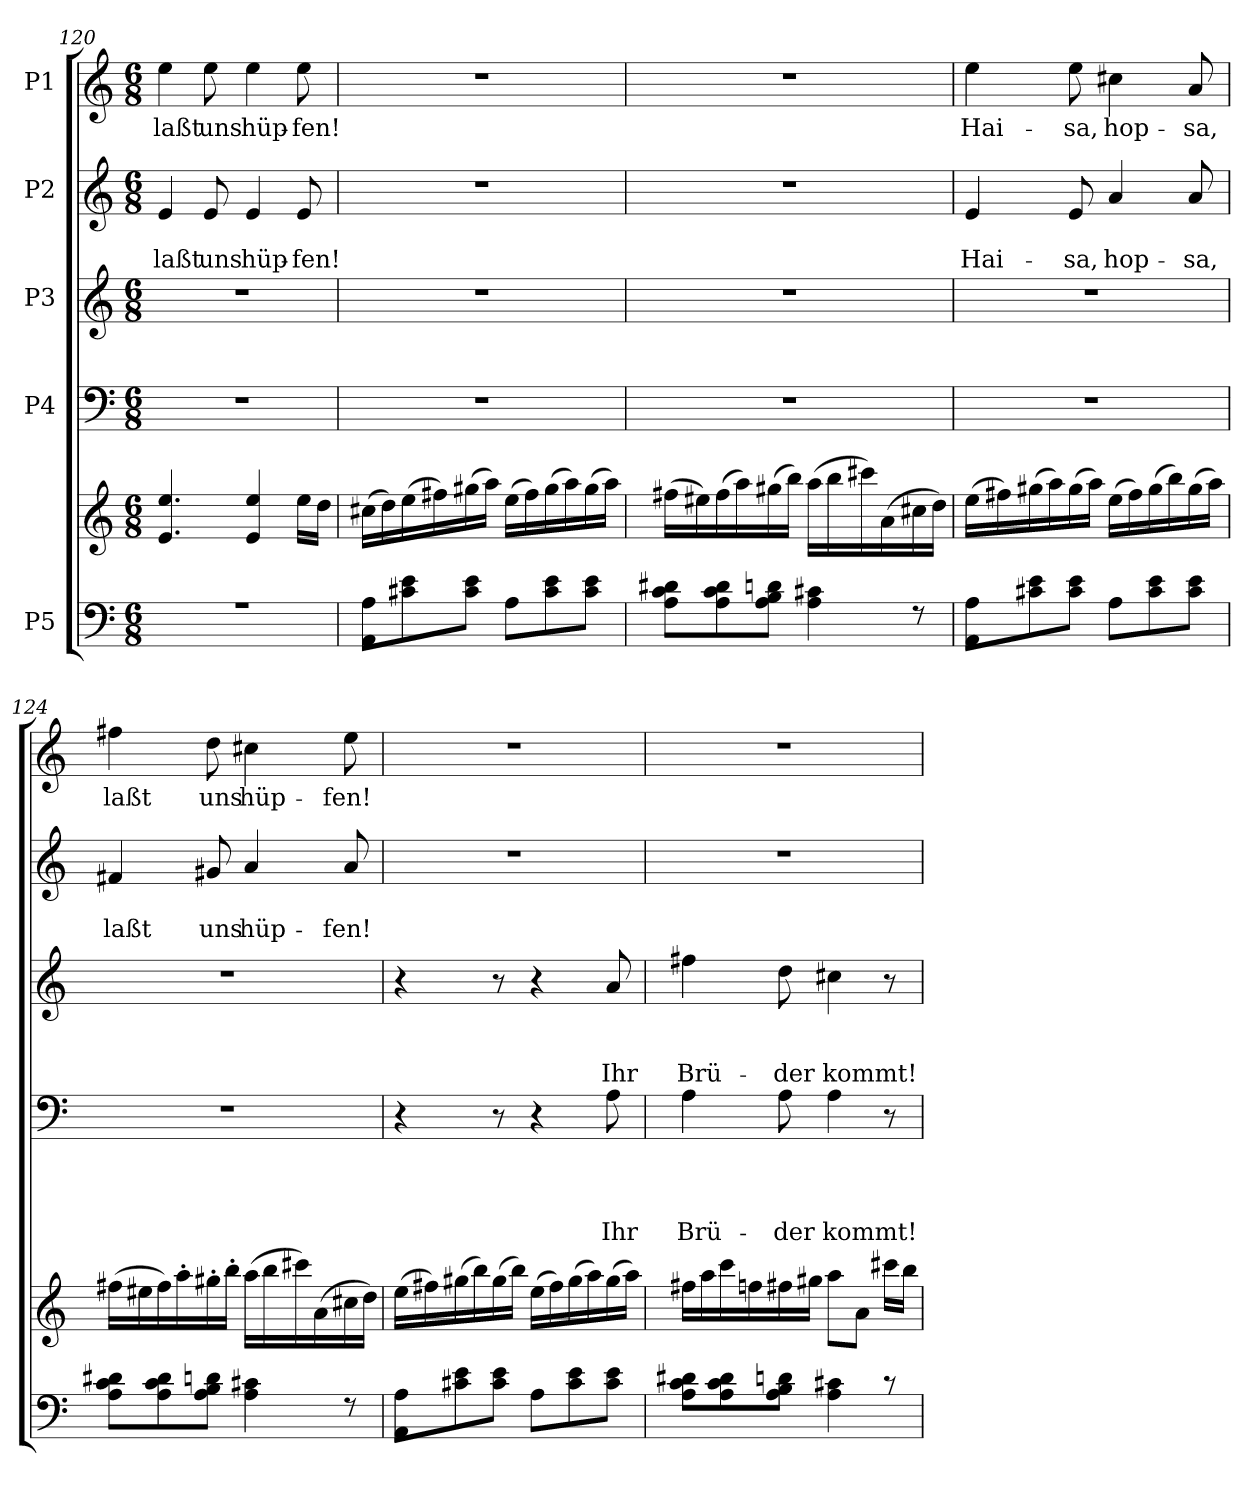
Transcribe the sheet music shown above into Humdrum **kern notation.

**kern	**kern	**kern	**text	**text	**text	**text	**kern	**text	**text	**text	**kern	**text	**text	**kern	**text
*part5	*part5	*part4	*part4	*part4	*part4	*part4	*part3	*part3	*part3	*part3	*part2	*part2	*part2	*part1	*part1
*staff6	*staff5	*staff4	*staff4	*staff4	*staff4	*staff4	*staff3	*staff3	*staff3	*staff3	*staff2	*staff2	*staff2	*staff1	*staff1
*I"P5	*	*I"P4	*	*	*	*	*I"P3	*	*	*	*I"P2	*	*	*I"P1	*
*clefF4	*clefG2	*clefF4	*	*	*	*	*clefG2	*	*	*	*clefG2	*	*	*clefG2	*
*	*	*	*	*	*	*	*ITrd7c12	*	*	*	*	*	*	*	*
*k[]	*k[]	*k[]	*	*	*	*	*k[]	*	*	*	*k[]	*	*	*k[]	*
*C:	*C:	*C:	*	*	*	*	*C:	*	*	*	*C:	*	*	*C:	*
*M6/8	*M6/8	*M6/8	*	*	*	*	*M6/8	*	*	*	*M6/8	*	*	*M6/8	*
=120	=120	=120	=120	=120	=120	=120	=120	=120	=120	=120	=120	=120	=120	=120	=120
!LO:N:vis=1	!	!LO:N:vis=1	!	!	!	!	!LO:N:vis=1	!	!	!	!	!	!LO:LY:b	!	!LO:LY:b
*^	*^	*	*	*	*	*	*	*	*	*	*	*	*	*	*
*	*	*	*^	*	*	*	*	*	*	*	*	*	*	*	*	*	*
2.r	2.ryy	2.ryy	2.ryy	4.e/ 4.ee/	2.r	.	.	.	.	2.r	.	.	.	4e/	.	laßt	4ee\	laßt
!	!	!	!	!	!	!	!	!	!	!	!	!	!	!	!	!LO:LY:b	!	!LO:LY:b
.	.	.	.	.	.	.	.	.	.	.	.	.	.	8e/	.	uns	8ee\	uns
!	!	!	!	!	!	!	!	!	!	!	!	!	!	!	!	!LO:LY:b	!	!LO:LY:b
.	.	.	.	4e/ 4ee/	.	.	.	.	.	.	.	.	.	4e/	.	hüp-	4ee\	hüp-
!	!	!	!	!	!	!	!	!	!	!	!	!	!	!	!	!LO:LY:b	!	!LO:LY:b
.	.	.	.	16ee\LL	.	.	.	.	.	.	.	.	.	8e/	.	-fen!	8ee\	-fen!
.	.	.	.	16dd\JJ	.	.	.	.	.	.	.	.	.	.	.	.	.	.
!!LO:LB:g=z
=121	=121	=121	=121	=121	=121	=121	=121	=121	=121	=121	=121	=121	=121	=121	=121	=121	=121	=121
!	!	!	!	!	!LO:N:vis=1	!	!	!	!	!LO:N:vis=1	!	!	!	!LO:N:vis=1	!	!	!LO:N:vis=1	!
8AA\ 8A\L	2.ryy	2.ryy	2.ryy	(>16cc#X\LL	2.r	.	.	.	.	2.r	.	.	.	2.r	.	.	2.r	.
.	.	.	.	16dd\)	.	.	.	.	.	.	.	.	.	.	.	.	.	.
8c#X\ 8e\	.	.	.	(>16ee\	.	.	.	.	.	.	.	.	.	.	.	.	.	.
.	.	.	.	16ff#X\)	.	.	.	.	.	.	.	.	.	.	.	.	.	.
8c#\ 8e\J	.	.	.	(>16gg#X\	.	.	.	.	.	.	.	.	.	.	.	.	.	.
.	.	.	.	16aa\JJ)	.	.	.	.	.	.	.	.	.	.	.	.	.	.
8A\L	.	.	.	(>16ee\LL	.	.	.	.	.	.	.	.	.	.	.	.	.	.
.	.	.	.	16ff#\)	.	.	.	.	.	.	.	.	.	.	.	.	.	.
8c#\ 8e\	.	.	.	(>16gg#\	.	.	.	.	.	.	.	.	.	.	.	.	.	.
.	.	.	.	16aa\)	.	.	.	.	.	.	.	.	.	.	.	.	.	.
8c#\ 8e\J	.	.	.	(>16gg#\	.	.	.	.	.	.	.	.	.	.	.	.	.	.
.	.	.	.	16aa\JJ)	.	.	.	.	.	.	.	.	.	.	.	.	.	.
=122	=122	=122	=122	=122	=122	=122	=122	=122	=122	=122	=122	=122	=122	=122	=122	=122	=122	=122
!	!	!	!	!	!LO:N:vis=1	!	!	!	!	!LO:N:vis=1	!	!	!	!LO:N:vis=1	!	!	!LO:N:vis=1	!
8A\ 8c\ 8d#X\L	2.ryy	2.ryy	2.ryy	(>16ff#X\LL	2.r	.	.	.	.	2.r	.	.	.	2.r	.	.	2.r	.
.	.	.	.	16ee#X\)	.	.	.	.	.	.	.	.	.	.	.	.	.	.
8A\ 8c\ 8d#\	.	.	.	(>16ff#\	.	.	.	.	.	.	.	.	.	.	.	.	.	.
.	.	.	.	16aa\)	.	.	.	.	.	.	.	.	.	.	.	.	.	.
8A\ 8B\ 8dn\J	.	.	.	(>16gg#X\	.	.	.	.	.	.	.	.	.	.	.	.	.	.
.	.	.	.	16bb\JJ)	.	.	.	.	.	.	.	.	.	.	.	.	.	.
4A\ 4c#X\	.	.	.	(>16aa\LL	.	.	.	.	.	.	.	.	.	.	.	.	.	.
.	.	.	.	16bb\	.	.	.	.	.	.	.	.	.	.	.	.	.	.
.	.	.	.	16ccc#X\)	.	.	.	.	.	.	.	.	.	.	.	.	.	.
.	.	.	.	(>16a\	.	.	.	.	.	.	.	.	.	.	.	.	.	.
8r	.	.	.	16cc#X\	.	.	.	.	.	.	.	.	.	.	.	.	.	.
.	.	.	.	16dd\JJ)	.	.	.	.	.	.	.	.	.	.	.	.	.	.
=123	=123	=123	=123	=123	=123	=123	=123	=123	=123	=123	=123	=123	=123	=123	=123	=123	=123	=123
!	!	!	!	!	!LO:N:vis=1	!	!	!	!	!LO:N:vis=1	!	!	!	!	!	!LO:LY:b	!	!LO:LY:b
8AA\ 8A\L	2.ryy	2.ryy	2.ryy	(>16ee\LL	2.r	.	.	.	.	2.r	.	.	.	4e/	.	Hai-	4ee\	Hai-
.	.	.	.	16ff#X\)	.	.	.	.	.	.	.	.	.	.	.	.	.	.
8c#X\ 8e\	.	.	.	(>16gg#X\	.	.	.	.	.	.	.	.	.	.	.	.	.	.
.	.	.	.	16aa\)	.	.	.	.	.	.	.	.	.	.	.	.	.	.
!	!	!	!	!	!	!	!	!	!	!	!	!	!	!	!	!LO:LY:b	!	!LO:LY:b
8c#\ 8e\J	.	.	.	(>16gg#\	.	.	.	.	.	.	.	.	.	8e/	.	-sa,	8ee\	-sa,
.	.	.	.	16aa\JJ)	.	.	.	.	.	.	.	.	.	.	.	.	.	.
!	!	!	!	!	!	!	!	!	!	!	!	!	!	!	!	!LO:LY:b	!	!LO:LY:b
8A\L	.	.	.	(>16ee\LL	.	.	.	.	.	.	.	.	.	4a/	.	hop-	4cc#X\	hop-
.	.	.	.	16ff#\)	.	.	.	.	.	.	.	.	.	.	.	.	.	.
8c#\ 8e\	.	.	.	(>16gg#\	.	.	.	.	.	.	.	.	.	.	.	.	.	.
.	.	.	.	16bb\)	.	.	.	.	.	.	.	.	.	.	.	.	.	.
!	!	!	!	!	!	!	!	!	!	!	!	!	!	!	!	!LO:LY:b	!	!LO:LY:b
8c#\ 8e\J	.	.	.	(>16gg#\	.	.	.	.	.	.	.	.	.	8a/	.	-sa,	8a/	-sa,
.	.	.	.	16aa\JJ)	.	.	.	.	.	.	.	.	.	.	.	.	.	.
!!LO:PB:g=z
=124	=124	=124	=124	=124	=124	=124	=124	=124	=124	=124	=124	=124	=124	=124	=124	=124	=124	=124
!	!	!	!	!	!LO:N:vis=1	!	!	!	!	!LO:N:vis=1	!	!	!	!	!	!LO:LY:b	!	!LO:LY:b
8A\ 8c\ 8d#X\L	2.ryy	2.ryy	2.ryy	(>16ff#X\LL	2.r	.	.	.	.	2.r	.	.	.	4f#X/	.	laßt	4ff#X\	laßt
.	.	.	.	16ee#X\	.	.	.	.	.	.	.	.	.	.	.	.	.	.
8A\ 8c\ 8d#\	.	.	.	16ff#\)	.	.	.	.	.	.	.	.	.	.	.	.	.	.
.	.	.	.	16aa'>\	.	.	.	.	.	.	.	.	.	.	.	.	.	.
!	!	!	!	!	!	!	!	!	!	!	!	!	!	!	!	!LO:LY:b	!	!LO:LY:b
8A\ 8B\ 8dn\J	.	.	.	16gg#X'>\	.	.	.	.	.	.	.	.	.	8g#X/	.	uns	8dd\	uns
.	.	.	.	16bb'>\JJ	.	.	.	.	.	.	.	.	.	.	.	.	.	.
!	!	!	!	!	!	!	!	!	!	!	!	!	!	!	!	!LO:LY:b	!	!LO:LY:b
4A\ 4c#X\	.	.	.	(>16aa\LL	.	.	.	.	.	.	.	.	.	4a/	.	hüp-	4cc#X\	hüp-
.	.	.	.	16bb\	.	.	.	.	.	.	.	.	.	.	.	.	.	.
.	.	.	.	16ccc#X\)	.	.	.	.	.	.	.	.	.	.	.	.	.	.
.	.	.	.	(>16a\	.	.	.	.	.	.	.	.	.	.	.	.	.	.
!	!	!	!	!	!	!	!	!	!	!	!	!	!	!	!	!LO:LY:b	!	!LO:LY:b
8r	.	.	.	16cc#X\	.	.	.	.	.	.	.	.	.	8a/	.	-fen!	8ee\	-fen!
.	.	.	.	16dd\JJ)	.	.	.	.	.	.	.	.	.	.	.	.	.	.
=125	=125	=125	=125	=125	=125	=125	=125	=125	=125	=125	=125	=125	=125	=125	=125	=125	=125	=125
8AA\ 8A\L	2.ryy	2.ryy	2.ryy	(>16ee\LL	4r	.	.	.	.	4r	.	.	.	2.r	.	.	2.r	.
.	.	.	.	16ff#X\)	.	.	.	.	.	.	.	.	.	.	.	.	.	.
8c#X\ 8e\	.	.	.	(>16gg#X\	.	.	.	.	.	.	.	.	.	.	.	.	.	.
.	.	.	.	16bb\)	.	.	.	.	.	.	.	.	.	.	.	.	.	.
8c#\ 8e\J	.	.	.	(>16gg#\	8r	.	.	.	.	8r	.	.	.	.	.	.	.	.
.	.	.	.	16bb\JJ)	.	.	.	.	.	.	.	.	.	.	.	.	.	.
8A\L	.	.	.	(>16ee\LL	4r	.	.	.	.	4r	.	.	.	.	.	.	.	.
.	.	.	.	16ff#\)	.	.	.	.	.	.	.	.	.	.	.	.	.	.
8c#\ 8e\	.	.	.	(>16gg#\	.	.	.	.	.	.	.	.	.	.	.	.	.	.
.	.	.	.	16aa\)	.	.	.	.	.	.	.	.	.	.	.	.	.	.
!	!	!	!	!	!	!	!	!	!LO:LY:b	!	!	!	!LO:LY:b	!	!	!	!	!
8c#\ 8e\J	.	.	.	(>16gg#\	8A\	.	.	.	Ihr	8A/	.	.	Ihr	.	.	.	.	.
.	.	.	.	16aa\JJ)	.	.	.	.	.	.	.	.	.	.	.	.	.	.
=126	=126	=126	=126	=126	=126	=126	=126	=126	=126	=126	=126	=126	=126	=126	=126	=126	=126	=126
!	!	!	!	!	!	!	!	!	!LO:LY:b	!	!	!	!LO:LY:b	!	!	!	!	!
8A\ 8c\ 8d#X\L	2.ryy	2.ryy	2.ryy	16ff#X\LL	4A\	.	.	.	Brü-	4f#X\	.	.	Brü-	2.r	.	.	2.r	.
.	.	.	.	16aa\	.	.	.	.	.	.	.	.	.	.	.	.	.	.
8A\ 8c\ 8d#\	.	.	.	16ccc\	.	.	.	.	.	.	.	.	.	.	.	.	.	.
.	.	.	.	16ffn\	.	.	.	.	.	.	.	.	.	.	.	.	.	.
!	!	!	!	!	!	!	!	!	!LO:LY:b	!	!	!	!LO:LY:b	!	!	!	!	!
8A\ 8B\ 8dn\J	.	.	.	16ff#X\	8A\	.	.	.	-der	8d\	.	.	-der	.	.	.	.	.
.	.	.	.	16gg#X\JJ	.	.	.	.	.	.	.	.	.	.	.	.	.	.
!	!	!	!	!	!	!	!	!	!LO:LY:b	!	!	!	!LO:LY:b	!	!	!	!	!
4A\ 4c#X\	.	.	.	8aa\L	4A\	.	.	.	kommt!	4c#X\	.	.	kommt!	.	.	.	.	.
.	.	.	.	8a\J	.	.	.	.	.	.	.	.	.	.	.	.	.	.
8r	.	.	.	16ccc#X\LL	8r	.	.	.	.	8r	.	.	.	.	.	.	.	.
.	.	.	.	16bb\JJ	.	.	.	.	.	.	.	.	.	.	.	.	.	.
*v	*v	*	*	*	*	*	*	*	*	*	*	*	*	*	*	*	*	*
*	*v	*v	*v	*	*	*	*	*	*	*	*	*	*	*	*	*	*
=	=	=	=	=	=	=	=	=	=	=	=	=	=	=	=
*-	*-	*-	*-	*-	*-	*-	*-	*-	*-	*-	*-	*-	*-	*-	*-
